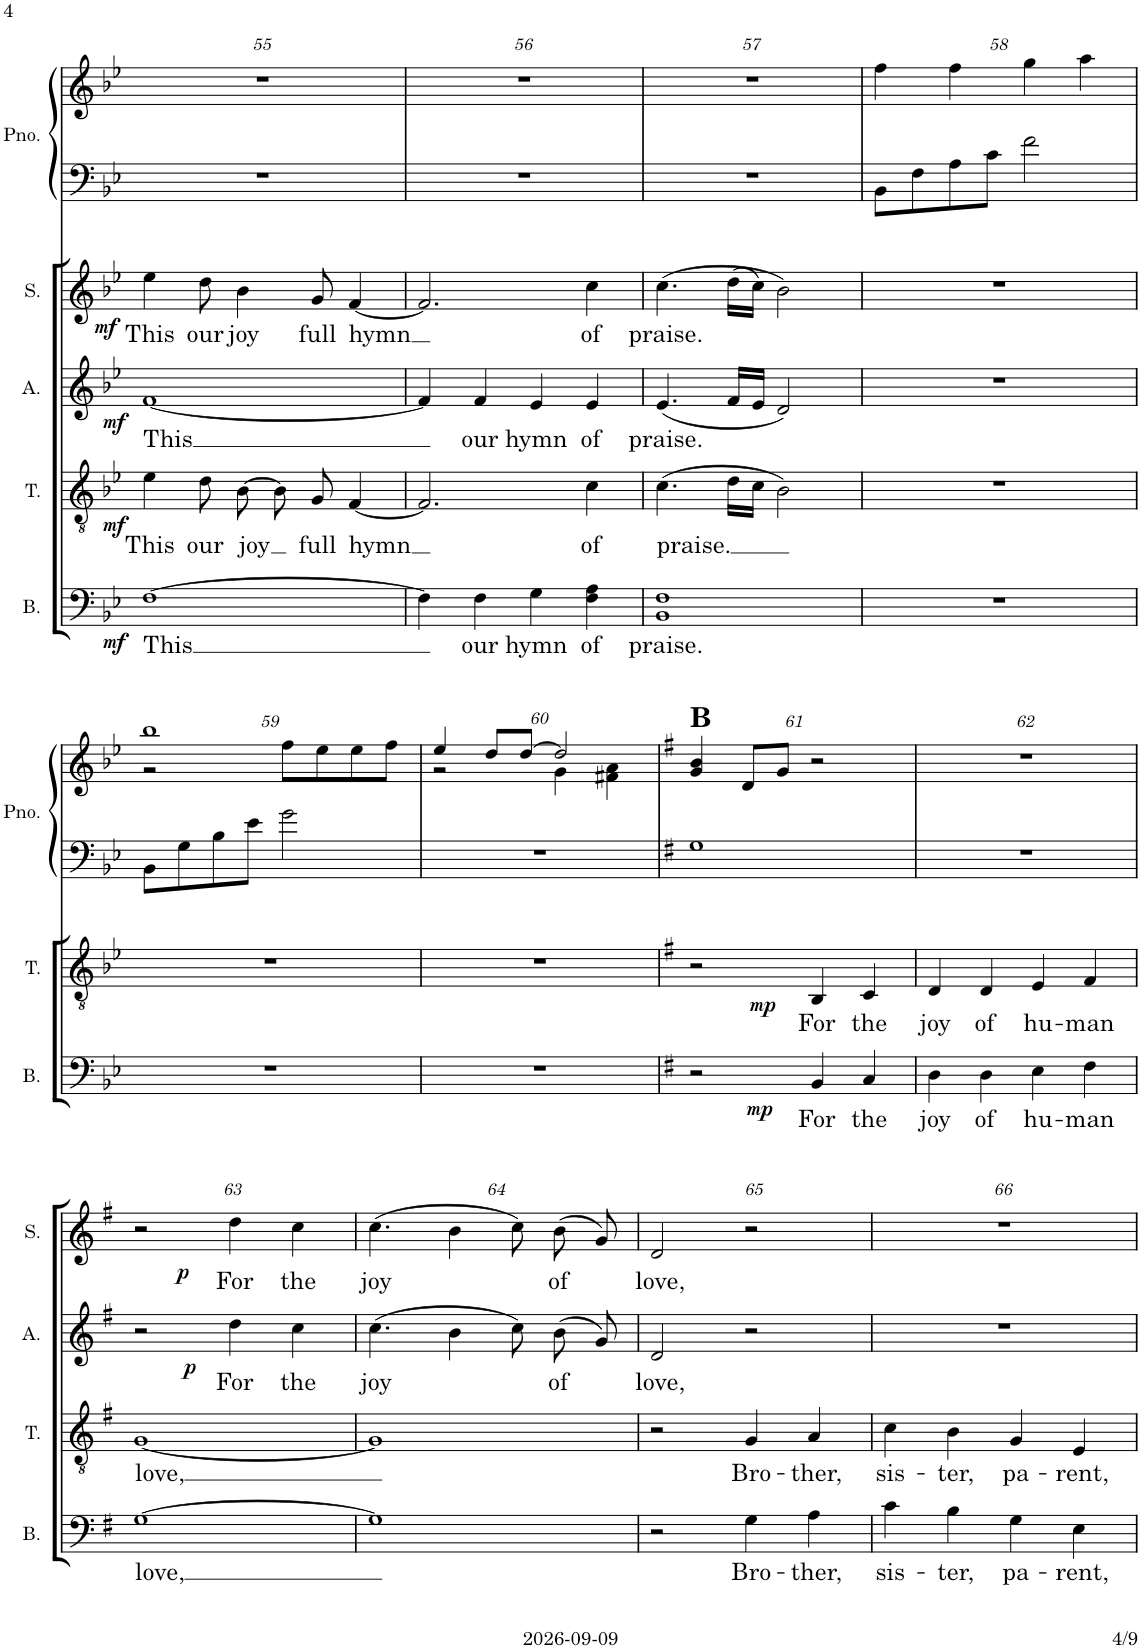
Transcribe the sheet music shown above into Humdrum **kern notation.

**kern	**text	**dynam	**kern	**text	**dynam	**kern	**text	**dynam	**kern	**text	**dynam	**kern	**kern
*part5	*part5	*part5	*part4	*part4	*part4	*part3	*part3	*part3	*part2	*part2	*part2	*part1	*part1
*staff6	*staff6	*staff6	*staff5	*staff5	*staff5	*staff4	*staff4	*staff4	*staff3	*staff3	*staff3	*staff2	*staff1
*I"Bass	*	*	*I"Tenor	*	*	*I"Alto	*	*	*I"Soprano	*	*	*I"Piano	*
*I'B.	*	*	*I'T.	*	*	*I'A.	*	*	*I'S.	*	*	*I'Pno.	*
!!LO:PB:g=z
*clefF4	*	*	*clefGv2	*	*	*clefG2	*	*	*clefG2	*	*	*clefF4	*clefG2
*k[b-e-]	*	*	*k[b-e-]	*	*	*k[b-e-]	*	*	*k[b-e-]	*	*	*k[b-e-]	*k[b-e-]
*M2/2	*	*	*M2/2	*	*	*M2/2	*	*	*M2/2	*	*	*M2/2	*M2/2
=55	=55	=55	=55	=55	=55	=55	=55	=55	=55	=55	=55	=55	=55
!	!LO:LY:b	!LO:DY:b	!	!LO:LY:b	!LO:DY:b	!	!LO:LY:b	!LO:DY:b	!	!LO:LY:b	!LO:DY:b	!	!
[1F	This	mf	4e-\	This	mf	[1f	This	mf	4ee-\	This	mf	1r	1r
!	!	!	!	!LO:LY:b	!	!	!	!	!	!LO:LY:b	!	!	!
.	.	.	8d\	our	.	.	.	.	8dd\	our	.	.	.
!	!	!	!	!LO:LY:b	!	!	!	!	!	!LO:LY:b	!	!	!
.	.	.	[8B-\	joy	.	.	.	.	4b-\	joy	.	.	.
.	.	.	8B-\]	.	.	.	.	.	.	.	.	.	.
!	!	!	!	!LO:LY:b	!	!	!	!	!	!LO:LY:b	!	!	!
.	.	.	8G/	full	.	.	.	.	8g/	full	.	.	.
!	!	!	!	!LO:LY:b	!	!	!	!	!	!LO:LY:b	!	!	!
.	.	.	[4F/	hymn	.	.	.	.	[4f/	hymn	.	.	.
=56	=56	=56	=56	=56	=56	=56	=56	=56	=56	=56	=56	=56	=56
4F\]	.	.	2.F/]	.	.	4f/]	.	.	2.f/]	.	.	1r	1r
!	!LO:LY:b	!	!	!	!	!	!LO:LY:b	!	!	!	!	!	!
4F\	our	.	.	.	.	4f/	our	.	.	.	.	.	.
!	!LO:LY:b	!	!	!	!	!	!LO:LY:b	!	!	!	!	!	!
4G\	hymn	.	.	.	.	4e-/	hymn	.	.	.	.	.	.
!	!LO:LY:b	!	!	!LO:LY:b	!	!	!LO:LY:b	!	!	!LO:LY:b	!	!	!
4F\ 4A\	of	.	4c\	of	.	4e-/	of	.	4cc\	of	.	.	.
=57	=57	=57	=57	=57	=57	=57	=57	=57	=57	=57	=57	=57	=57
!	!LO:LY:b	!	!	!LO:LY:b	!	!	!LO:LY:b	!	!	!LO:LY:b	!	!	!
1BB- 1F	praise.	.	(4.c\	praise.	.	(4.e-/	praise.	.	(4.cc\	praise.	.	1r	1r
.	.	.	16d\LL	.	.	16f/LL	.	.	(16dd\LL	.	.	.	.
.	.	.	16c\JJ	.	.	16e-/JJ	.	.	16cc\JJ)	.	.	.	.
.	.	.	2B-\)	.	.	2d/)	.	.	2b-\)	.	.	.	.
=58	=58	=58	=58	=58	=58	=58	=58	=58	=58	=58	=58	=58	=58
1r	.	.	1r	.	.	1r	.	.	1r	.	.	8BB-\L	4ff\
.	.	.	.	.	.	.	.	.	.	.	.	8F\	.
.	.	.	.	.	.	.	.	.	.	.	.	8A\	4ff\
.	.	.	.	.	.	.	.	.	.	.	.	8c\J	.
.	.	.	.	.	.	.	.	.	.	.	.	2f\	4gg\
.	.	.	.	.	.	.	.	.	.	.	.	.	4aa\
!!LO:LB:g=z
=59	=59	=59	=59	=59	=59	=59	=59	=59	=59	=59	=59	=59	=59
*	*	*	*	*	*	*	*	*	*	*	*	*	*^
1r	.	.	1r	.	.	1r	.	.	1r	.	.	8BB-\L	1bb-	2r
.	.	.	.	.	.	.	.	.	.	.	.	8G\	.	.
.	.	.	.	.	.	.	.	.	.	.	.	8B-\	.	.
.	.	.	.	.	.	.	.	.	.	.	.	8e-\J	.	.
.	.	.	.	.	.	.	.	.	.	.	.	2g\	.	8ff\L
.	.	.	.	.	.	.	.	.	.	.	.	.	.	8ee-\
.	.	.	.	.	.	.	.	.	.	.	.	.	.	8ee-\
.	.	.	.	.	.	.	.	.	.	.	.	.	.	8ff\J
=60	=60	=60	=60	=60	=60	=60	=60	=60	=60	=60	=60	=60	=60	=60
1r	.	.	1r	.	.	1r	.	.	1r	.	.	1r	4ee-/	2r
.	.	.	.	.	.	.	.	.	.	.	.	.	8dd/L	.
.	.	.	.	.	.	.	.	.	.	.	.	.	[8dd/J	.
.	.	.	.	.	.	.	.	.	.	.	.	.	2dd/]	4g\
.	.	.	.	.	.	.	.	.	.	.	.	.	.	4f#X\ 4a\
*	*	*	*	*	*	*	*	*	*	*	*	*	*v	*v
=61	=61	=61	=61	=61	=61	=61	=61	=61	=61	=61	=61	=61	=61
*k[f#]	*	*	*k[f#]	*	*	*k[f#]	*	*	*k[f#]	*	*	*k[f#]	*k[f#]
*	*	*	*	*	*	*	*	*	*	*	*	*	*^
!	!	!	!	!	!	!	!	!	!	!	!	!	!LO:TX:a:B:t=B	!
*	*	*	*	*	*	*	*	*	*	*	*	*	*v	*v
2r	.	.	2r	.	.	1r	.	.	1r	.	.	1G	4g/ 4b/
.	.	.	.	.	.	.	.	.	.	.	.	.	8d/L
.	.	.	.	.	.	.	.	.	.	.	.	.	8g/J
!	!LO:LY:b	!LO:DY:b	!	!LO:LY:b	!LO:DY:b	!	!	!	!	!	!	!	!
4BB/	For	mp	4BB/	For	mp	.	.	.	.	.	.	.	2r
!	!LO:LY:b	!	!	!LO:LY:b	!	!	!	!	!	!	!	!	!
4C/	the	.	4C/	the	.	.	.	.	.	.	.	.	.
=62	=62	=62	=62	=62	=62	=62	=62	=62	=62	=62	=62	=62	=62
!	!LO:LY:b	!	!	!LO:LY:b	!	!	!	!	!	!	!	!	!
4D\	joy	.	4D/	joy	.	1r	.	.	1r	.	.	1r	1r
!	!LO:LY:b	!	!	!LO:LY:b	!	!	!	!	!	!	!	!	!
4D\	of	.	4D/	of	.	.	.	.	.	.	.	.	.
!	!LO:LY:b	!	!	!LO:LY:b	!	!	!	!	!	!	!	!	!
4E\	hu-	.	4E/	hu-	.	.	.	.	.	.	.	.	.
!	!LO:LY:b	!	!	!LO:LY:b	!	!	!	!	!	!	!	!	!
4F#\	-man	.	4F#/	-man	.	.	.	.	.	.	.	.	.
!!LO:LB:g=z
=63	=63	=63	=63	=63	=63	=63	=63	=63	=63	=63	=63	=63	=63
*k[f#]	*	*	*k[f#]	*	*	*k[f#]	*	*	*k[f#]	*	*	*k[f#]	*k[f#]
!	!LO:LY:b	!	!	!LO:LY:b	!	!	!	!	!	!	!	!	!
[1G	love,	.	[1G	love,	.	2r	.	.	2r	.	.	1r	1r
!	!	!	!	!	!	!	!LO:LY:b	!LO:DY:b	!	!LO:LY:b	!LO:DY:b	!	!
.	.	.	.	.	.	4dd\	For	p	4dd\	For	p	.	.
!	!	!	!	!	!	!	!LO:LY:b	!	!	!LO:LY:b	!	!	!
.	.	.	.	.	.	4cc\	the	.	4cc\	the	.	.	.
=64	=64	=64	=64	=64	=64	=64	=64	=64	=64	=64	=64	=64	=64
!	!	!	!	!	!	!	!LO:LY:b	!	!	!LO:LY:b	!	!	!
1G]	.	.	1G]	.	.	(4.cc\	joy	.	(4.cc\	joy	.	1r	1r
.	.	.	.	.	.	4b\	.	.	4b\	.	.	.	.
.	.	.	.	.	.	8cc\)	.	.	8cc\)	.	.	.	.
!	!	!	!	!	!	!	!LO:LY:b	!	!	!LO:LY:b	!	!	!
.	.	.	.	.	.	(8b\	of	.	(8b\	of	.	.	.
.	.	.	.	.	.	8g/)	.	.	8g/)	.	.	.	.
=65	=65	=65	=65	=65	=65	=65	=65	=65	=65	=65	=65	=65	=65
!	!	!	!	!	!	!	!LO:LY:b	!	!	!LO:LY:b	!	!	!
2r	.	.	2r	.	.	2d/	love,	.	2d/	love,	.	1r	1r
!	!LO:LY:b	!	!	!LO:LY:b	!	!	!	!	!	!	!	!	!
4G\	Bro-	.	4G/	Bro-	.	2r	.	.	2r	.	.	.	.
!	!LO:LY:b	!	!	!LO:LY:b	!	!	!	!	!	!	!	!	!
4A\	-ther,	.	4A/	-ther,	.	.	.	.	.	.	.	.	.
=66	=66	=66	=66	=66	=66	=66	=66	=66	=66	=66	=66	=66	=66
!	!LO:LY:b	!	!	!LO:LY:b	!	!	!	!	!	!	!	!	!
4c\	sis-	.	4c\	sis-	.	1r	.	.	1r	.	.	1r	1r
!	!LO:LY:b	!	!	!LO:LY:b	!	!	!	!	!	!	!	!	!
4B\	-ter,	.	4B\	-ter,	.	.	.	.	.	.	.	.	.
!	!LO:LY:b	!	!	!LO:LY:b	!	!	!	!	!	!	!	!	!
4G\	pa-	.	4G/	pa-	.	.	.	.	.	.	.	.	.
!	!LO:LY:b	!	!	!LO:LY:b	!	!	!	!	!	!	!	!	!
4E\	-rent,	.	4E/	-rent,	.	.	.	.	.	.	.	.	.
=	=	=	=	=	=	=	=	=	=	=	=	=	=
*-	*-	*-	*-	*-	*-	*-	*-	*-	*-	*-	*-	*-	*-
